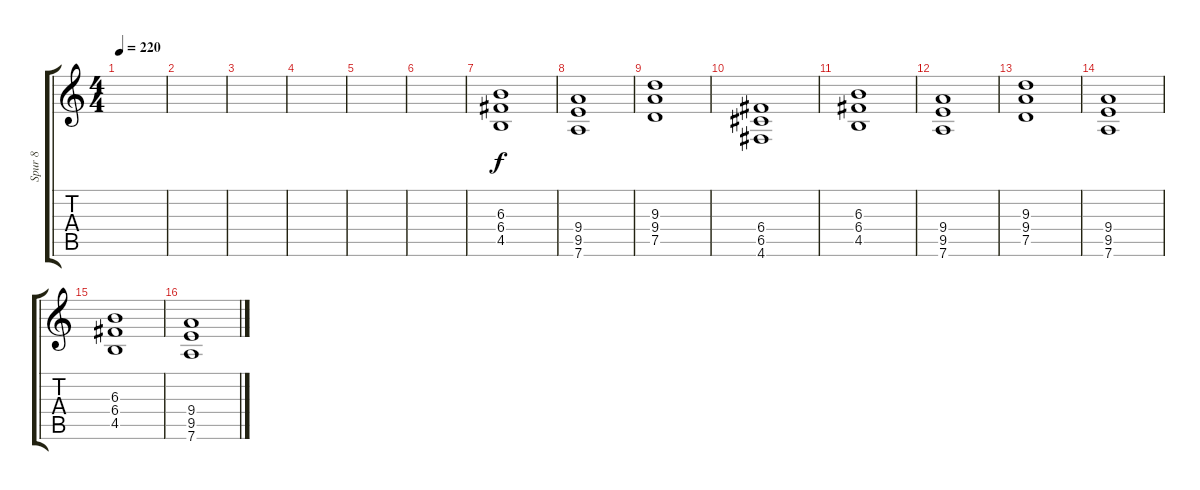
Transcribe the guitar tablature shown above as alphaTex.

\track ("Spur 8" "Spur 8") {instrument acousticguitarsteel}
\staff {score tabs}
\tuning (D4 A3 F3 C3 G2 D2) {hide}
\ts (4 4)
\tempo 220
\clef g2
\ks c
|
|
|
|
|
|
(6.3 6.4 4.5).1 |
(9.4 9.5 7.6).1 |
(9.3 9.4 7.5).1 |
(6.4 6.5 4.6).1 |
(6.3 6.4 4.5).1 |
(9.4 9.5 7.6).1 |
(9.3 9.4 7.5).1 |
(9.4 9.5 7.6).1 |
(6.3 6.4 4.5).1 |
(9.4 9.5 7.6).1
